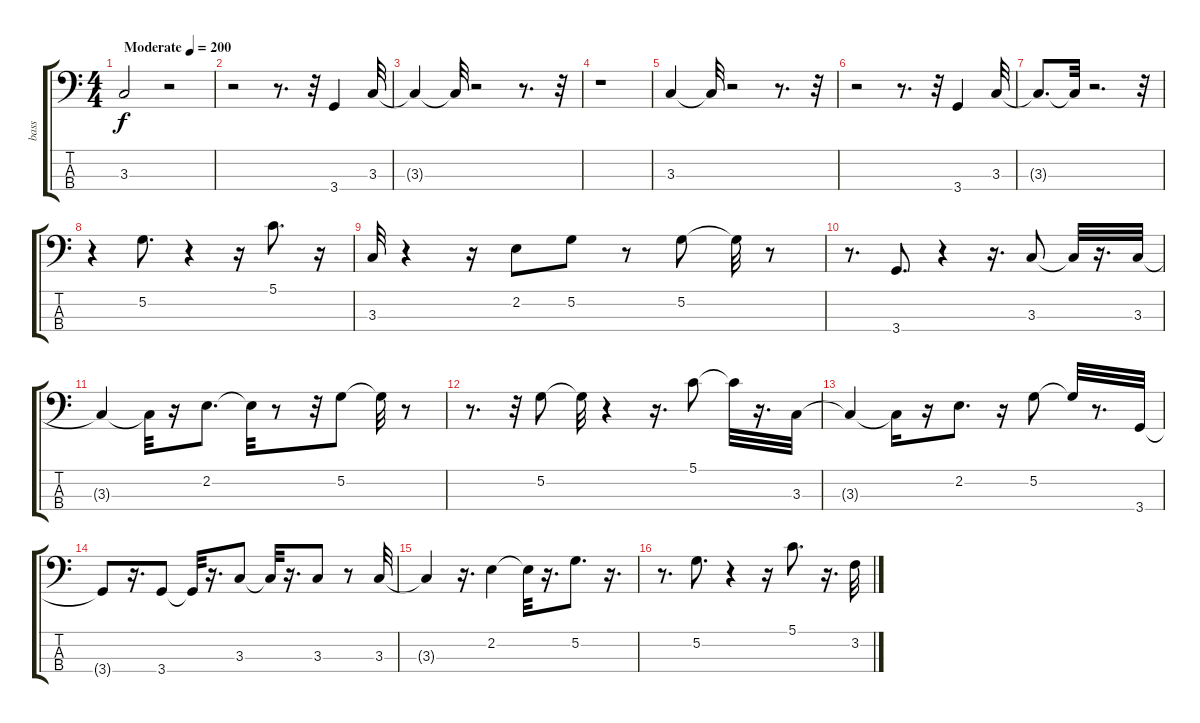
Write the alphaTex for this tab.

\track ("bass                " "bass      ") {instrument fretlessbass}
\staff {score tabs}
\tuning (G2 D2 A1 E1) {hide}
\ts (4 4)
\tempo (200 "Moderate")
\clef f4
\ks c
3.3.2{dy f instrument fretlessbass} r.2 |
r.2 r.8{d} r.32 3.4.4 3.3.32 |
3.3{t}.4 3.3{t}.32 r.2 r.8{d} r.32 |
r.1 |
3.3.4 3.3{t}.32 r.2 r.8{d} r.32 |
r.2 r.8{d} r.32 3.4.4 3.3.32 |
3.3{t}.8{d} 3.3{t}.32 r.2{d} r.32 |
r.4 5.2.8{d} r.4 r.16 5.1.8{d} r.16 |
3.3.32 r.4 r.16 2.2.8 5.2.8 r.8 5.2.8 5.2{t}.32 r.8 |
r.8{d} 3.4.8{d} r.4 r.16{d} 3.3.8 3.3{t}.32 r.16{d} 3.3.32 |
3.3{t}.4 3.3{t}.32 r.16 2.2.8{d} 2.2{t}.32 r.8 r.32 5.2.8 5.2{t}.32 r.8 |
r.8{d} r.32 5.2.8 5.2{t}.32 r.4 r.16{d} 5.1.8 5.1{t}.32 r.16{d} 3.3.32 |
3.3{t}.4 3.3{t}.16 r.16 2.2.8{d} r.16 5.2.8 5.2{t}.32 r.8{d} 3.4.32 |
3.4{t}.8 r.16{d} 3.4.8 3.4{t}.32 r.16{d} 3.3.8 3.3{t}.32 r.16{d} 3.3.8 r.8 3.3.32 |
3.3{t}.4 r.16{d} 2.2.4 2.2{t}.32 r.16{d} 5.2.8{d} r.16{d} |
r.8{d} 5.2.8{d} r.4 r.16 5.1.8{d} r.16{d} 3.2.32
